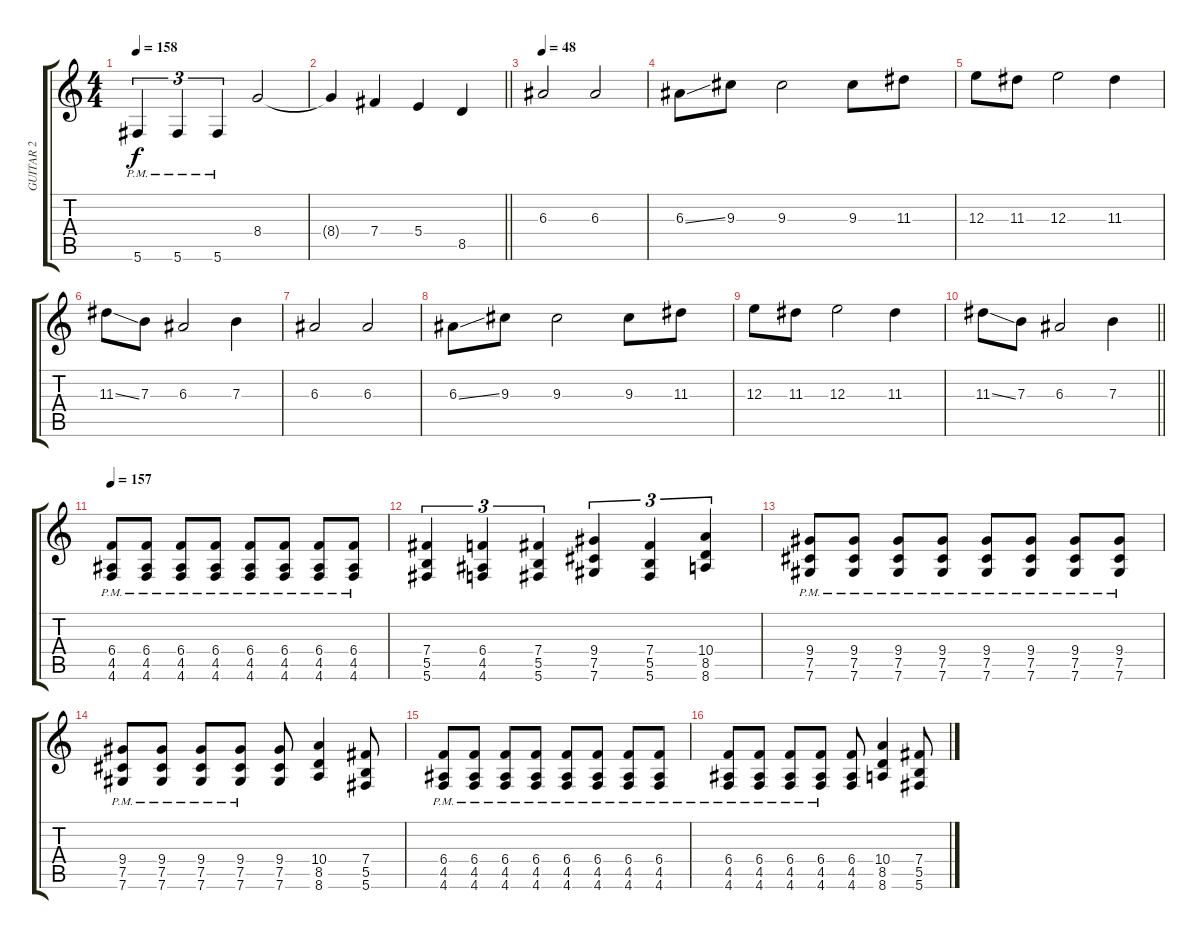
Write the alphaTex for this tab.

\track ("GUITAR 2" "GUITAR 2") {instrument overdrivenguitar}
\staff {score tabs}
\tuning (Db4 Ab3 E3 B2 Gb2 Db2) {hide}
\ts (4 4)
\tempo 158
\clef g2
\ks c
5.6{pm}.4{tu (3 2) dy f} 5.6{pm}.4{tu (3 2)} 5.6{pm}.4{tu (3 2)} 8.4.2 |
\barLineRight lightlight
8.4{t}.4 7.4.4 5.4.4 8.5.4 |
\tempo 48
6.3.2 6.3.2 |
6.3{ss}.8 9.3.8 9.3.2 9.3.8 11.3.8 |
12.3.8 11.3.8 12.3.2 11.3.4 |
11.3{ss}.8 7.3.8 6.3.2 7.3.4 |
6.3.2 6.3.2 |
6.3{ss}.8 9.3.8 9.3.2 9.3.8 11.3.8 |
12.3.8 11.3.8 12.3.2 11.3.4 |
\barLineRight lightlight
11.3{ss}.8 7.3.8 6.3.2 7.3.4 |
\tempo 157
(6.4{pm} 4.5{pm} 4.6{pm}).8 (6.4{pm} 4.5{pm} 4.6{pm}).8 (6.4{pm} 4.5{pm} 4.6{pm}).8 (6.4{pm} 4.5{pm} 4.6{pm}).8 (6.4{pm} 4.5{pm} 4.6{pm}).8 (6.4{pm} 4.5{pm} 4.6{pm}).8 (6.4{pm} 4.5{pm} 4.6{pm}).8 (6.4{pm} 4.5{pm} 4.6{pm}).8 |
(7.4 5.5 5.6).4{tu (3 2)} (6.4 4.5 4.6).4{tu (3 2)} (7.4 5.5 5.6).4{tu (3 2)} (9.4 7.5 7.6).4{tu (3 2)} (7.4 5.5 5.6).4{tu (3 2)} (10.4 8.5 8.6).4{tu (3 2)} |
(9.4{pm} 7.5{pm} 7.6{pm}).8 (9.4{pm} 7.5{pm} 7.6{pm}).8 (9.4{pm} 7.5{pm} 7.6{pm}).8 (9.4{pm} 7.5{pm} 7.6{pm}).8 (9.4{pm} 7.5{pm} 7.6{pm}).8 (9.4{pm} 7.5{pm} 7.6{pm}).8 (9.4{pm} 7.5{pm} 7.6{pm}).8 (9.4{pm} 7.5{pm} 7.6{pm}).8 |
(9.4{pm} 7.5{pm} 7.6{pm}).8 (9.4{pm} 7.5{pm} 7.6{pm}).8 (9.4{pm} 7.5{pm} 7.6{pm}).8 (9.4{pm} 7.5{pm} 7.6{pm}).8 (9.4 7.5 7.6).8 (10.4 8.5 8.6).4 (7.4 5.5 5.6).8 |
(6.4{pm} 4.5{pm} 4.6{pm}).8 (6.4{pm} 4.5{pm} 4.6{pm}).8 (6.4{pm} 4.5{pm} 4.6{pm}).8 (6.4{pm} 4.5{pm} 4.6{pm}).8 (6.4{pm} 4.5{pm} 4.6{pm}).8 (6.4{pm} 4.5{pm} 4.6{pm}).8 (6.4{pm} 4.5{pm} 4.6{pm}).8 (6.4{pm} 4.5{pm} 4.6{pm}).8 |
(6.4{pm} 4.5{pm} 4.6{pm}).8 (6.4{pm} 4.5{pm} 4.6{pm}).8 (6.4{pm} 4.5{pm} 4.6{pm}).8 (6.4{pm} 4.5{pm} 4.6{pm}).8 (6.4 4.5 4.6).8 (10.4 8.5 8.6).4 (7.4 5.5 5.6).8
